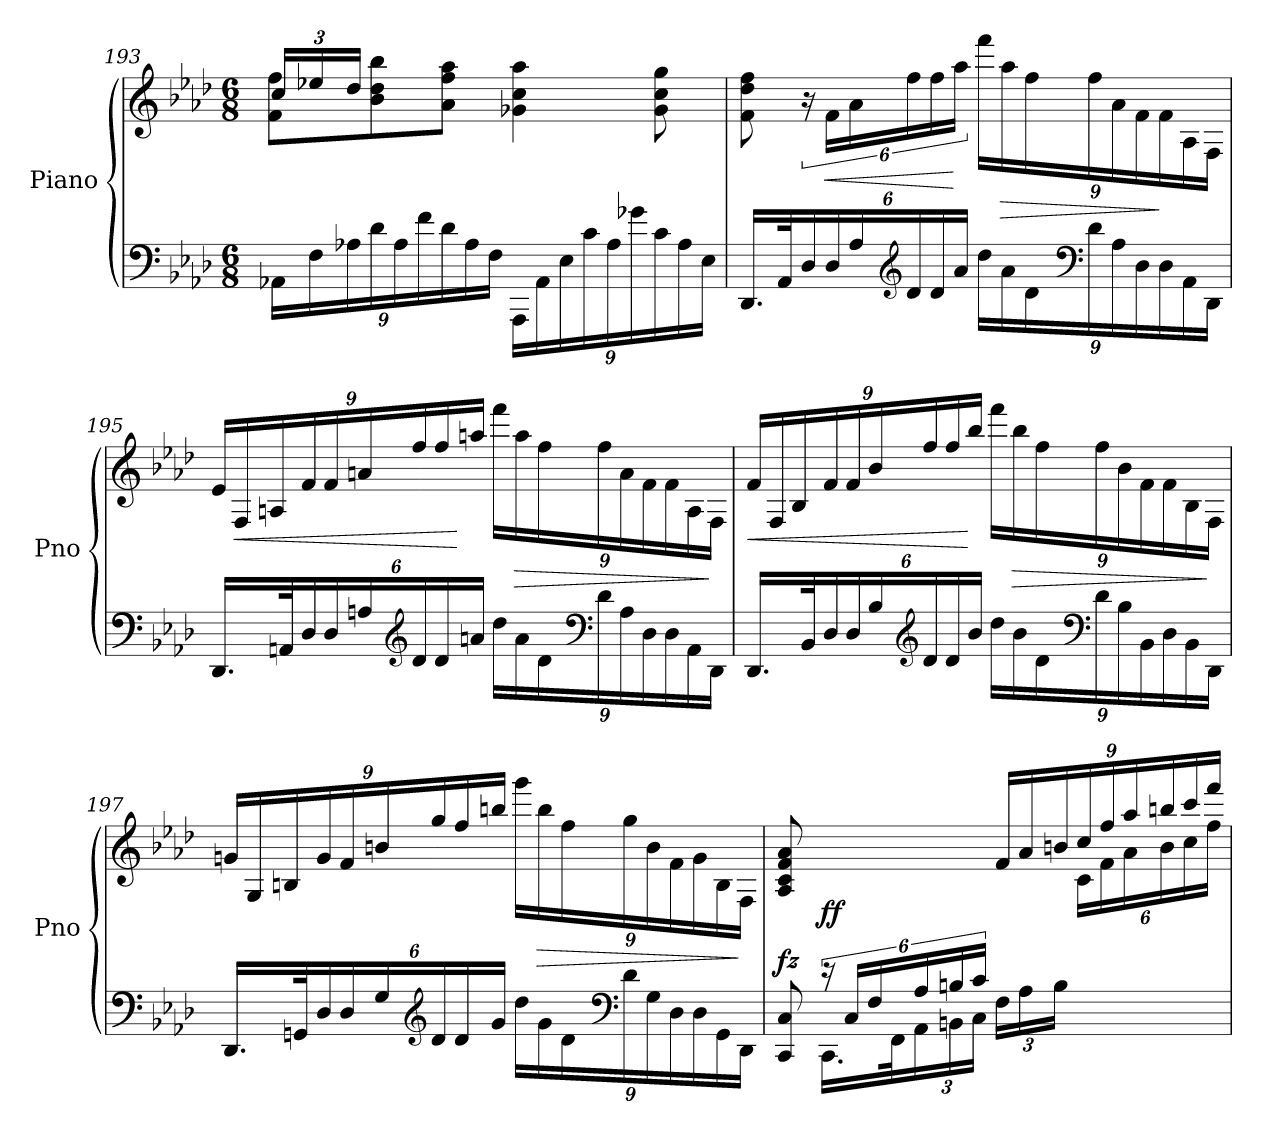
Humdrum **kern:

**kern	**kern	**dynam
*part1	*part1	*part1
*staff2	*staff1	*staff1/2
*I"Piano	*	*
*I'Pno	*	*
*clefF4	*clefG2	*
*k[b-e-a-d-]	*k[b-e-a-d-]	*
*M6/8	*M6/8	*
*Xbrackettup	*Xbrackettup	*
=193	=193	=193
*	*^	*
24AA-X\LL	24cc/LL	8f\ 8ff\L	.
24F\	24ee-X/	.	.
24A-X\	24dd-/JJ	.	.
24d-\	8rcccyy	8b-\ 8dd-\ 8bb-\	.
24A-\	.	.	.
24f\	.	.	.
24d-\	2raayy	8a-\ 8ff\ 8aa-\J	.
24A-\	.	.	.
24F\JJ	.	.	.
24AAA-\LL	.	4g-X\ 4cc\ 4aa-\	.
24AA-\	.	.	.
24E-\	.	.	.
24c\	.	.	.
24A-\	.	.	.
24g-X\	.	.	.
24c\	.	8g-\ 8cc\ 8gg\	.
24A-\	.	.	.
24E-\JJ	.	.	.
*	*v	*v	*
!!LO:LB:g=z
=194	=194	=194
16.DD-/LL	8f\ 8dd-\ 8ff\	.
32AA-/K	.	.
*	*brackettup	*
24D-/	24r	.
!	!	!LO:HP:b
24D-/	24f\LL	<
24A-/	24a-\	.
*clefG2	*	*
*	*Xbrackettup	*
24d-/	24ff\	.
24d-/	24ff\	.
24a-/JJ	24aa-\JJ	[
24dd-\LL	24fff\LL	.
!	!	!LO:HP:b
24a-\	24aa-\	>
24d-\	24ff\	.
*clefF4	*	*
24d-\	24ff\	.
24A-\	24a-\	.
24D-\	24f\	.
24D-\	24f\	]
24AA-\	24A-\	.
24DD-\JJ	24F\JJ	.
!!LO:LB:g=z
=195	=195	=195
16.DD-/LL	24e-/LL	.
!	!	!LO:HP:b
.	24F/	<
.	24An/	.
32AAn/K	.	.
24D-/	24f/	.
24D-/	24f/	.
24An/	24an/	.
*clefG2	*	*
24d-/	24ff/	.
24d-/	24ff/	.
24an/JJ	24aan/JJ	[
24dd-\LL	24fff\LL	.
!	!	!LO:HP:b
24a\	24aa\	>
24d-\	24ff\	.
*clefF4	*	*
24d-\	24ff\	.
24A\	24a\	.
24D-\	24f\	.
24D-\	24f\	.
24AA\	24A\	.
24DD-\JJ	24F\JJ	]
=196	=196	=196
!	!	!LO:HP:b
16.DD-/LL	24f/LL	<
.	24F/	.
.	24B-/	.
32BB-/K	.	.
24D-/	24f/	.
24D-/	24f/	.
24B-/	24b-/	.
*clefG2	*	*
24d-/	24ff/	.
24d-/	24ff/	.
24b-/JJ	24bb-/JJ	[
24dd-\LL	24fff\LL	.
!	!	!LO:HP:b
24b-\	24bb-\	>
24d-\	24ff\	.
*clefF4	*	*
24d-\	24ff\	.
24B-\	24b-\	.
24BB-\	24f\	.
24D-\	24f\	.
24BB-\	24B-\	.
24DD-\JJ	24F\JJ	]
!!LO:LB:g=z
=197	=197	=197
16.DD-/LL	24gn/LL	.
.	24G/	.
.	24Bn/	.
32GGn/K	.	.
24D-/	24g/	.
24D-/	24f/	.
24G/	24bn/	.
*clefG2	*	*
24d-/	24gg/	.
24d-/	24ff/	.
24g/JJ	24bbn/JJ	.
24dd-\LL	24ggg\LL	.
!	!	!LO:HP:b
24g\	24bb\	>
24d-\	24ff\	.
*clefF4	*	*
24d-\	24gg\	.
24G\	24b\	.
24D-\	24f\	.
24D-\	24g\	.
24GG\	24B\	.
24DD-\JJ	24F\JJ	]
=198	=198	=198
*^	*^	*
!	!	!	!	!LO:DY:a=2
8CC/ 8C/	8rAAAyy	8A-/ 8c/ 8f/ 8a-/	2rFyy	fz
*brackettup	*	*	*	*
!	!	!	!	!LO:DY:a=2
24r	16.CC\LL	8ryy	.	ff
24C/LL	.	.	.	.
24F/	.	.	.	.
.	32FF\K	.	.	.
*Xbrackettup	*	*	*	*
24A-/	24AA-\	8ryy	.	.
24Bn/	24BBn\	.	.	.
24c/JJ	24C\JJ	.	.	.
4.rAyy	24F\LL	24f/LL	.	.
.	24A-\	24a-/	.	.
.	24B\JJ	24bn/	.	.
.	4ryy	24cc/	24c\LL	.
.	.	24ff/	24f\	.
.	.	24aa-/	24a-\	.
.	.	24bbn/	24b\	.
.	.	24ccc/	24cc\	.
.	.	24fff/JJ	24ff\JJ	.
*v	*v	*	*	*
*	*v	*v	*
=	=	=
*-	*-	*-
